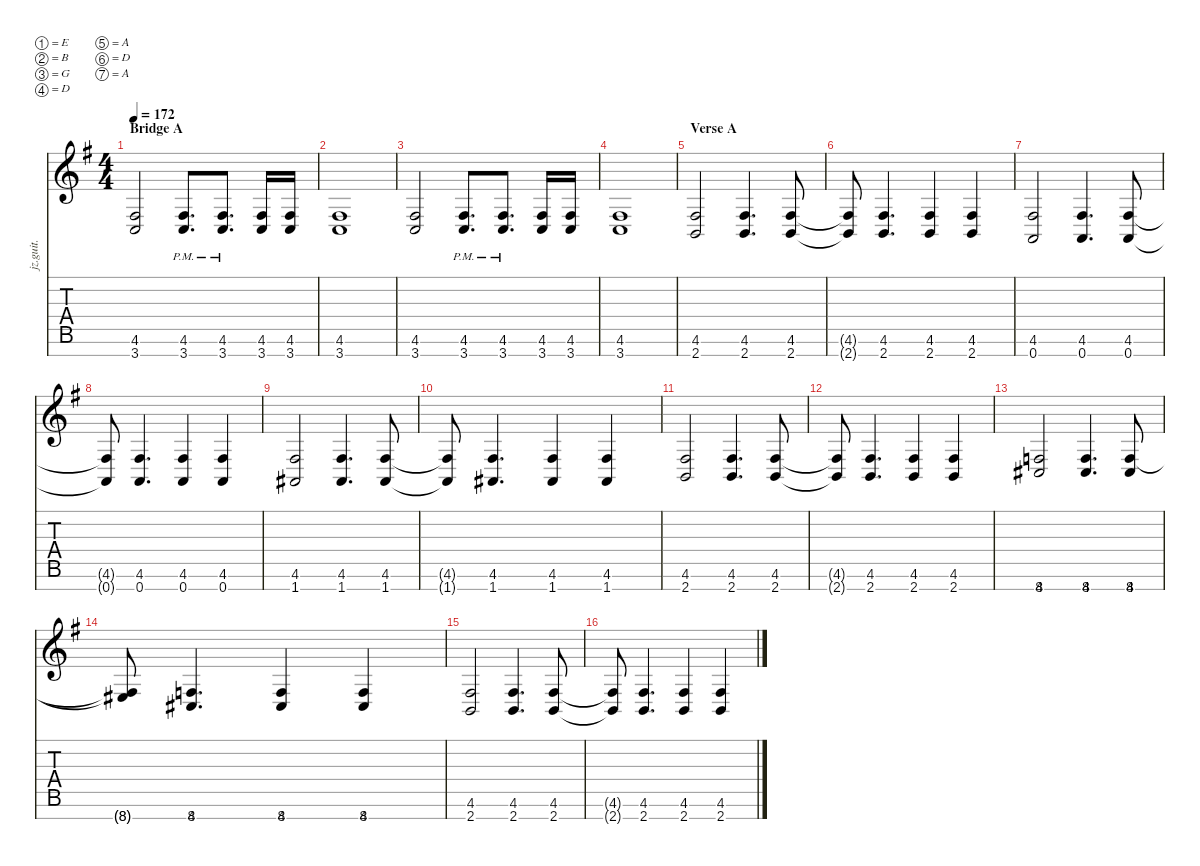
\defaultSystemsLayout 4
\hideDynamics
\bracketExtendMode nobrackets
\otherSystemsTrackNameOrientation horizontal
\track ("Die" "jz.guit.") {instrument distortionguitar}
\staff {score tabs}
\tuning (E4 B3 G3 D3 A2 D2 A1)
\ts (4 4)
\section ("" "Bridge A")
\tempo 172
\clef g2
\ks eminor
(4.6{acc #} 3.7{acc forcenatural}).2{dy mf beam Up} (4.6{pm acc #} 3.7{pm acc forcenatural}).8{d beam Up} (4.6{pm acc #} 3.7{pm acc forcenatural}).8{d beam Up} (4.6{acc #} 3.7{acc forcenatural}).16{beam Up} (4.6{acc #} 3.7{acc forcenatural}).16{beam Up} |
(4.6{acc #} 3.7{acc forcenatural}).1{beam Up} |
(4.6{acc #} 3.7{acc forcenatural}).2{beam Up} (4.6{pm acc #} 3.7{pm acc forcenatural}).8{d beam Up} (4.6{pm acc #} 3.7{pm acc forcenatural}).8{d beam Up} (4.6{acc #} 3.7{acc forcenatural}).16{beam Up} (4.6{acc #} 3.7{acc forcenatural}).16{beam Up} |
(4.6{acc #} 3.7{acc forcenatural}).1{beam Up} |
\section ("" "Verse A")
(2.7{acc forcenatural} 4.6{acc #}).2{beam Up} (2.7{acc forcenatural} 4.6{acc #}).4{d beam Up} (2.7{acc forcenatural} 4.6{acc #}).8{beam Up} |
(2.7{t acc forcenatural} 4.6{t acc #}).8{beam Up} (2.7{acc forcenatural} 4.6{acc #}).4{d beam Up} (2.7{acc forcenatural} 4.6{acc #}).4{beam Up} (2.7{acc forcenatural} 4.6{acc #}).4{beam Up} |
(0.7{acc forcenatural} 4.6{acc #}).2{beam Up} (0.7{acc forcenatural} 4.6{acc #}).4{d beam Up} (0.7{acc forcenatural} 4.6{acc #}).8{beam Up} |
(0.7{t acc forcenatural} 4.6{t acc #}).8{beam Up} (0.7{acc forcenatural} 4.6{acc #}).4{d beam Up} (0.7{acc forcenatural} 4.6{acc #}).4{beam Up} (0.7{acc forcenatural} 4.6{acc #}).4{beam Up} |
(1.7{acc #} 4.6{acc #}).2{beam Up} (1.7{acc #} 4.6{acc #}).4{d beam Up} (1.7{acc #} 4.6{acc #}).8{beam Up} |
(1.7{t acc #} 4.6{t acc #}).8{beam Up} (1.7{acc #} 4.6{acc #}).4{d beam Up} (1.7{acc #} 4.6{acc #}).4{beam Up} (1.7{acc #} 4.6{acc #}).4{beam Up} |
(2.7{acc forcenatural} 4.6{acc #}).2{beam Up} (2.7{acc forcenatural} 4.6{acc #}).4{d beam Up} (2.7{acc forcenatural} 4.6{acc #}).8{beam Up} |
(2.7{t acc forcenatural} 4.6{t acc #}).8{beam Up} (2.7{acc forcenatural} 4.6{acc #}).4{d beam Up} (2.7{acc forcenatural} 4.6{acc #}).4{beam Up} (2.7{acc forcenatural} 4.6{acc #}).4{beam Up} |
(4.7{acc #} 8.7{acc forcenatural}).2{beam Up} (4.7{acc #} 8.7{acc forcenatural}).4{d beam Up} (4.7{acc #} 8.7{acc forcenatural}).8{beam Up} |
(8.7{t acc #} 8.7{t acc forcenatural}).8{beam Up} (4.7{acc #} 8.7{acc forcenatural}).4{d beam Up} (4.7{acc #} 8.7{acc forcenatural}).4{beam Up} (4.7{acc #} 8.7{acc forcenatural}).4{beam Up} |
(2.7{acc forcenatural} 4.6{acc #}).2{beam Up} (2.7{acc forcenatural} 4.6{acc #}).4{d beam Up} (2.7{acc forcenatural} 4.6{acc #}).8{beam Up} |
(2.7{t acc forcenatural} 4.6{t acc #}).8{beam Up} (2.7{acc forcenatural} 4.6{acc #}).4{d beam Up} (2.7{acc forcenatural} 4.6{acc #}).4{beam Up} (2.7{acc forcenatural} 4.6{acc #}).4{beam Up}
